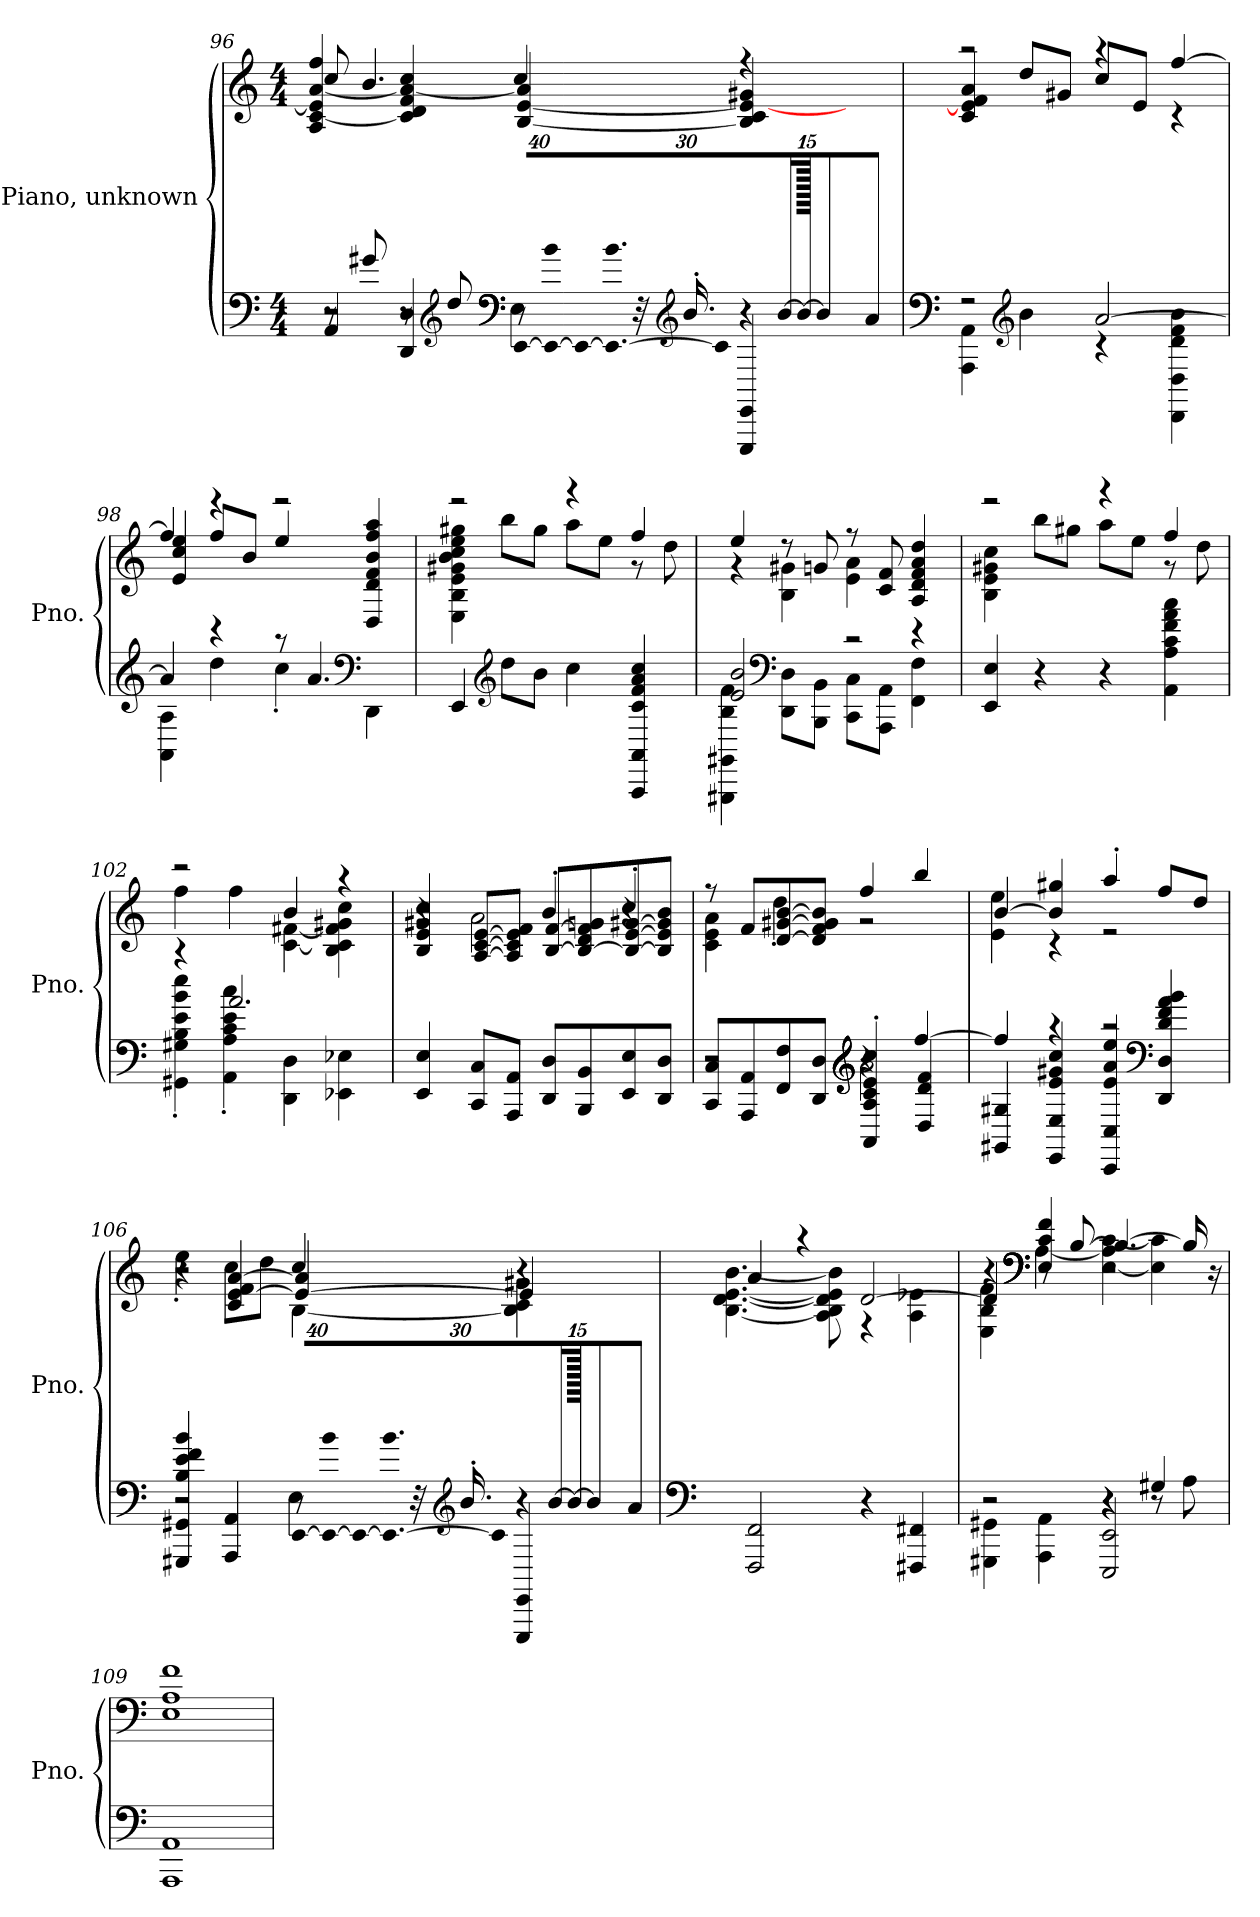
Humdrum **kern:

**kern	**kern
*part1	*part1
*staff2	*staff1
*I"Piano, unknown	*
*I'Pno.	*
!!LO:LB:g=z
*clefF4	*clefG2
*k[]	*k[]
*M4/4	*M4/4
=96	=96
*^	*^
*	*^	*	*
8r	2r	4AA/	8cc/	4A/ [4c/ 4e/] [4a/ 4ff/
8g#X/	.	.	4.b/	.
8r	.	4DD/ 4D/	.	4c/] 4d/ 4f/ 4a/_ 4cc/
*clefG2	*	*	*	*
8dd/	.	.	.	.
*clefF4	*	*	*	*
*Xbrackettup	*	*	*	*
!LO:N:vis=32	!	!	!	!
[640%23EE/LLL	4E\	8r	4cc/	[4B/ [4e/ 4a/]
!LO:N:vis=32	!	!	!	!
640%23EE/_ 640%23b/	.	.	.	.
!LO:N:vis=64	!	!	!	!
960%17EE/K_	.	.	.	.
!LO:N:vis=32.	!	!	!	!
1920%103EE/_ 1920%103b/J	.	.	.	.
.	.	32r	.	.
!LO:N:vis=16	!	!	!	!
1920%137EE/]	.	.	.	.
*clefG2	*	*	*	*
.	.	16.b'/	.	.
[480%17b/J	.	.	.	.
1920b/_	4r	4EEE/ 4EE/	4r	4B/] 4c/ 4e/_ 4g#X/
8b/]	.	.	.	.
8a/J	.	.	.	.
.	1920ryy	1920ryy	1920ryy	1920ryy
*v	*v	*v	*	*
=97	=97	=97
*clefF4	*	*
*^	*	*
2r	4AAA\ 4AA\	2r	4c/ 4e/] 4f/ 4a/
*clefG2	*	*	*
.	4b\	.	8dd/L
.	.	.	8g#X/J
[2a/	4r	4r	8cc/L
.	.	.	8e/J
.	4DD\ 4D\ 4d\ 4f\ 4b\	[4ff/	4r
=98	=98	=98	=98
4a/]	4AA\ 4A\	4ff/]	4e/ 4cc/ 4ee/
4r	4dd\	4r	8ff/L
.	.	.	8b/J
8r	4cc'\	2r	4ee/
4.a/	.	.	.
*clefF4	*	*	*
.	4DD\	.	4D/ 4d/ 4f/ 4b/ 4ff/ 4aa/
*v	*v	*	*
!!LO:LB:g=z	!!
=99	=99	=99
4EE/	2r	4E\ 4B\ 4e\ 4g#X\ 4b\ 4cc\ 4ee\ 4gg#X\
*clefG2	*	*
8dd\L	.	8bb\L
8b\J	.	8gg#\J
4cc\	4r	8aa\L
.	.	8ee\J
4AAA/ 4AA/ 4c/ 4f/ 4a/ 4cc/	4ff/	8r
.	.	8dd\
=100	=100	=100
*^	*	*
2e/ 2b/	4GGG#X\ 4GG#X\ 4B\ 4f\	4ee/	4r
*clefF4	*	*	*
.	8DD\ 8D\L	8r	4B\ 4g#X\
.	8BBB\ 8BB\J	8gn/	.
2r	8CC\ 8C\L	8r	4e\ 4a\
.	8AAA\ 8AA\J	8c/ 8f/	.
.	4FF\ 4F\	4A/ 4d/ 4f/ 4a/ 4dd/	4r
*v	*v	*	*
=101	=101	=101
4EE/ 4E/	2r	4B\ 4e\ 4g#X\ 4cc\
4r	.	8bb\L
.	.	8gg#X\J
4r	4r	8aa\L
.	.	8ee\J
4AA\ 4A\ 4c\ 4f\ 4a\ 4cc\	4ff/	8r
.	.	8dd\
=102	=102	=102
*^	*	*
4r	4GG#X\' 4G#X\' 4B\' 4e\' 4b\' 4ee\'	2r	4ff\
2.a/	4AA\' 4A\' 4c\' 4e\' 4cc\'	.	4ff\
.	4DD\ 4D\	4b/	[4c\ [4f#X\
.	4EE-X\ 4E-X\	4r	4B\ 4c\] 4f#\] 4g#X\ 4cc\
*v	*v	*	*
!!LO:LB:g=z
=103	=103	=103
*	*	*^
4EE/ 4E/	2r	4r	4B/ 4e/ 4g#X/ 4cc/
8CC/ 8C/L	.	2a\	[8A/ [8c/ [8e/L
8AAA/ 8AA/J	.	.	8A/] 8c/] 8e/] 8f/J
8DD/ 8D/L	4b'/	.	[8B/ [8f/L
8BBB/ 8BB/	.	.	8B/_ 8d/ 8f/] 8gn/
8EE/ 8E/	4cc'/	4r	8B/_ [8e/ [8g#X/
8DD/ 8D/J	.	.	8B/] 8e/] 8g#/] 8b/J
*	*	*v	*v
=104	=104	=104
*^	*	*
*	*^	*	*
2r	2r	8CC/ 8C/L	8r	4c\ 4e\ 4a\
.	.	8AAA/ 8AA/	8f/L	.
.	.	8FF/ 8F/	[8d/ [8g#X/ [8b/	4dd'\
.	.	8DD/ 8D/J	8d/] 8f/ 8g#/] 8b/]J	.
*clefG2	*	*	*	*
4r	2a\	4AA/' 4A/' 4c/' 4e/' 4cc/'	4ff/	2r
[4ff/	.	4D/ 4d/ 4f/	4bb/	.
*	*v	*v	*	*
=105	=105	=105	=105
4ff/]	4GG#X/ 4G#X/	[4b/	4e\ 4ee\
4r	4EE/ 4E/ 4e/ 4g#X/ 4cc/	4b/] 4gg#X/	4r
2r	4CC/ 4C/ 4e/ 4a/ 4ee/	4aa'/	2r
*clefF4	*	*	*
.	4DD/ 4D/ 4d/ 4f/ 4a/ 4b/	8ff/L	.
.	.	8dd/J	.
!!LO:LB:g=z
=106	=106	=106	=106
*	*^	*	*^
4GGG#X/ 4GG#X/ 4B/ 4e/ 4f/ 4b/	2r	2r	2r	4ee'\	4r
4AAA/ 4AA/	.	.	.	8cc\L	4c/ [4e/ 4f/ [4a/
.	.	.	.	8dd\J	.
!LO:N:vis=32	!	!	!	!	!
[640%23EE/LLL	4E\	8r	4cc/	[4B\	4e/_ 4a/]
!LO:N:vis=32	!	!	!	!	!
640%23EE/_ 640%23b/	.	.	.	.	.
!LO:N:vis=64	!	!	!	!	!
960%17EE/K_	.	.	.	.	.
!LO:N:vis=32.	!	!	!	!	!
1920%103EE/_ 1920%103b/J	.	.	.	.	.
.	.	32r	.	.	.
!LO:N:vis=16	!	!	!	!	!
1920%137EE/]	.	.	.	.	.
*clefG2	*	*	*	*	*
.	.	16.b'/	.	.	.
[480%17b/J	.	.	.	.	.
1920b/_	4r	4EEE/ 4EE/	4r	4B\] 4c\ 4g#X\	4e/]
8b/]	.	.	.	.	.
8a/J	.	.	.	.	.
.	1920ryy	1920ryy	1920ryy	1920ryy	1920ryy
*v	*v	*v	*	*	*
*	*v	*v	*v
=107	=107
*clefF4	*
*	*^
2FFF/ 2FF/	4a/	[4.B\ [4.d\ [4.e\ [4.b\
.	4r	.
.	.	8A\ 8B\] 8d\] 8e\] 8b\]
4r	[2d/	4r
4FFF#X/ 4FF#X/	.	4A\ 4e-X\
=108	=108	=108
*^	*	*^
*	*^	*	*	*
2r	4GGG#X\ 4GG#X\	2r	4d/]	4E\ 4B\ 4f\	4r
*	*	*	*clefF4	*	*
.	4AAA\ 4AA\	.	4E/ 4c/ 4f/	[4A\	8r
.	.	.	.	.	[8B/
4r	4r	2EEE/ 2EE/	2r	[4E\ 4A\] [4c\	4.B/_
4G#X/	8r	.	.	4E\] 4c\]	.
.	8A\	.	.	.	16B/]
.	.	.	.	.	16r
*v	*v	*v	*	*	*
*	*v	*v	*v
!!LO:PB:g=z
=109	=109
1AAA 1AA	1E 1A 1f
=	=
*-	*-
